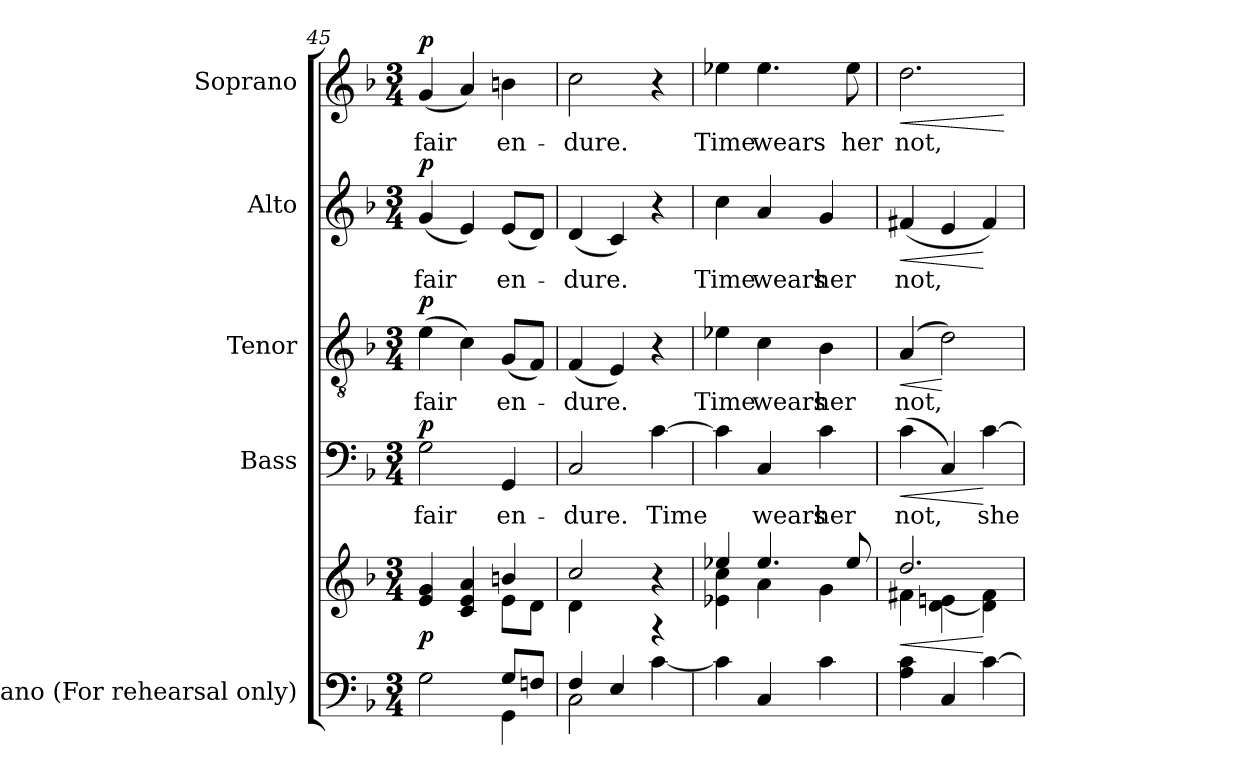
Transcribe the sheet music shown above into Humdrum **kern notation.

**kern	**kern	**dynam	**kern	**text	**dynam	**kern	**text	**dynam	**kern	**text	**dynam	**kern	**text	**dynam
*part5	*part5	*part5	*part4	*part4	*part4	*part3	*part3	*part3	*part2	*part2	*part2	*part1	*part1	*part1
*staff6	*staff5	*staff5/6	*staff4	*staff4	*staff4	*staff3	*staff3	*staff3	*staff2	*staff2	*staff2	*staff1	*staff1	*staff1
*I"Piano (For  rehearsal  only)	*	*	*I"Bass	*	*	*I"Tenor	*	*	*I"Alto	*	*	*I"Soprano	*	*
*I'Pno.	*	*	*I'B.	*	*	*I'T.	*	*	*I'A.	*	*	*I'S.	*	*
*clefF4	*clefG2	*	*clefF4	*	*	*clefGv2	*	*	*clefG2	*	*	*clefG2	*	*
*	*	*	*	*	*	*ITrd7c12	*	*	*	*	*	*	*	*
*k[b-]	*k[b-]	*	*k[b-]	*	*	*k[b-]	*	*	*k[b-]	*	*	*k[b-]	*	*
*F:	*F:	*	*F:	*	*	*F:	*	*	*F:	*	*	*F:	*	*
*M3/4	*M3/4	*	*M3/4	*	*	*M3/4	*	*	*M3/4	*	*	*M3/4	*	*
=45	=45	=45	=45	=45	=45	=45	=45	=45	=45	=45	=45	=45	=45	=45
*^	*^	*	*	*	*	*	*	*	*	*	*	*	*	*
!	!	!	!	!	!	!LO:LY:b:color=#000000	!	!	!	!	!	!	!	!	!	!
!	!	!	!	!	!	!	!	!	!LO:LY:b:color=#000000	!	!	!	!	!	!	!
!	!	!	!	!	!	!	!	!	!	!	!	!LO:LY:b:color=#000000	!	!	!	!
!	!	!	!	!	!	!	!	!	!	!	!	!	!	!	!LO:LY:b:color=#000000	!
2ryy	2Gi\	4ei/ 4gi	2ryy	p	2Gi\	fair	p	(4Ei\	fair	p	(4gi/	fair	p	(4gi/	fair	p
.	.	4ci/ 4ei 4ai	.	.	.	.	.	4Ci\)	.	.	4ei/)	.	.	4ai/)	.	.
!	!	!	!	!	!	!LO:LY:b:color=#000000	!	!	!	!	!	!	!	!	!	!
!	!	!	!	!	!	!	!	!	!LO:LY:b:color=#000000	!	!	!	!	!	!	!
!	!	!	!	!	!	!	!	!	!	!	!	!LO:LY:b:color=#000000	!	!	!	!
!	!	!	!	!	!	!	!	!	!	!	!	!	!	!	!LO:LY:b:color=#000000	!
8Gi/L	4GGi\	4bni/	8ei\L	.	4GGi/	en-	.	(8GGi/L	en-	.	(8ei/L	en-	.	4bni\	en-	.
8Fni/J	.	.	8di\J	.	.	.	.	8FFi/J)	.	.	8di/J)	.	.	.	.	.
=46	=46	=46	=46	=46	=46	=46	=46	=46	=46	=46	=46	=46	=46	=46	=46	=46
!	!	!	!	!	!	!LO:LY:b:color=#000000	!	!	!	!	!	!	!	!	!	!
!	!	!	!	!	!	!	!	!	!LO:LY:b:color=#000000	!	!	!	!	!	!	!
!	!	!	!	!	!	!	!	!	!	!	!	!LO:LY:b:color=#000000	!	!	!	!
!	!	!	!	!	!	!	!	!	!	!	!	!	!	!	!LO:LY:b:color=#000000	!
4Fi/	2Ci\	2cci/	4di\	.	2Ci/	-dure.	.	(4FFi/	-dure.	.	(4di/	-dure.	.	2cci\	-dure.	.
4Ei/	.	.	2ryy	.	.	.	.	4EEi/)	.	.	4ci/)	.	.	.	.	.
!	!	!	!	!	!	!LO:LY:b:color=#000000	!	!	!	!	!	!	!	!	!	!
4r	[4ci\	4r	.	.	[4ci\	Time	.	4r	.	.	4r	.	.	4r	.	.
*v	*v	*	*	*	*	*	*	*	*	*	*	*	*	*	*	*
=47	=47	=47	=47	=47	=47	=47	=47	=47	=47	=47	=47	=47	=47	=47	=47
*^	*	*	*	*	*	*	*	*	*	*	*	*	*	*	*
!	!	!	!	!	!	!	!	!	!LO:LY:b:color=#000000	!	!	!	!	!	!	!
*v	*v	*	*	*	*	*	*	*	*	*	*	*	*	*	*	*
*^	*	*	*	*	*	*	*	*	*	*	*	*	*	*	*
!	!	!	!	!	!	!	!	!	!	!	!	!LO:LY:b:color=#000000	!	!	!	!
*v	*v	*	*	*	*	*	*	*	*	*	*	*	*	*	*	*
*^	*	*	*	*	*	*	*	*	*	*	*	*	*	*	*
!	!	!	!	!	!	!	!	!	!	!	!	!	!	!	!LO:LY:b:color=#000000	!
*v	*v	*	*	*	*	*	*	*	*	*	*	*	*	*	*	*
4ci\]	4ee-Xi/	4e-Xi\ 4cci	.	4ci\]	.	.	4E-Xi\	Time	.	4cci\	Time	.	4ee-Xi\	Time	.
!	!	!	!	!	!LO:LY:b:color=#000000	!	!	!	!	!	!	!	!	!	!
!	!	!	!	!	!	!	!	!LO:LY:b:color=#000000	!	!	!	!	!	!	!
!	!	!	!	!	!	!	!	!	!	!	!LO:LY:b:color=#000000	!	!	!	!
!	!	!	!	!	!	!	!	!	!	!	!	!	!	!LO:LY:b:color=#000000	!
4Ci/	4.ee-i/	4ai\	.	4Ci/	wears	.	4Ci\	wears	.	4ai/	wears	.	4.ee-i\	wears	.
!	!	!	!	!	!LO:LY:b:color=#000000	!	!	!	!	!	!	!	!	!	!
!	!	!	!	!	!	!	!	!LO:LY:b:color=#000000	!	!	!	!	!	!	!
!	!	!	!	!	!	!	!	!	!	!	!LO:LY:b:color=#000000	!	!	!	!
4ci\	.	4gi\	.	4ci\	her	.	4BB-i\	her	.	4gi/	her	.	.	.	.
!	!	!	!	!	!	!	!	!	!	!	!	!	!	!LO:LY:b:color=#000000	!
.	8ee-i/	.	.	.	.	.	.	.	.	.	.	.	8ee-i\	her	.
=48	=48	=48	=48	=48	=48	=48	=48	=48	=48	=48	=48	=48	=48	=48	=48
!	!	!	!LO:HP:b	!	!	!	!	!	!	!	!	!	!	!	!
!	!	!	!	!	!LO:LY:b:color=#000000	!LO:HP:b	!	!	!	!	!	!	!	!	!
!	!	!	!	!	!	!	!	!LO:LY:b:color=#000000	!LO:HP:b	!	!	!	!	!	!
!	!	!	!	!	!	!	!	!	!	!	!LO:LY:b:color=#000000	!LO:HP:b	!	!	!
!	!	!	!	!	!	!	!	!	!	!	!	!	!	!LO:LY:b:color=#000000	!LO:HP:b
4Ai\ 4ci	2.ddi/	4f#Xi\	<	(4ci\	not,	<	(4AAi/	not,	<	(4f#Xi/	not,	<	2.ddi\	not,	<
4Ci/	.	[4di\ 4eni	.	4Ci/)	.	.	2Di\)	.	[	4ei/	.	.	.	.	.
!	!	!	!	!	!LO:LY:b:color=#000000	!	!	!	!	!	!	!	!	!	!
[4ci\	.	4di\] 4f#i	[	[4ci\	she	[	.	.	.	4f#i/)	.	[	.	.	.
*	*v	*v	*	*	*	*	*	*	*	*	*	*	*	*	*
.	.	.	.	.	.	.	.	.	.	.	.	.	.	[
=	=	=	=	=	=	=	=	=	=	=	=	=	=	=
*-	*-	*-	*-	*-	*-	*-	*-	*-	*-	*-	*-	*-	*-	*-
